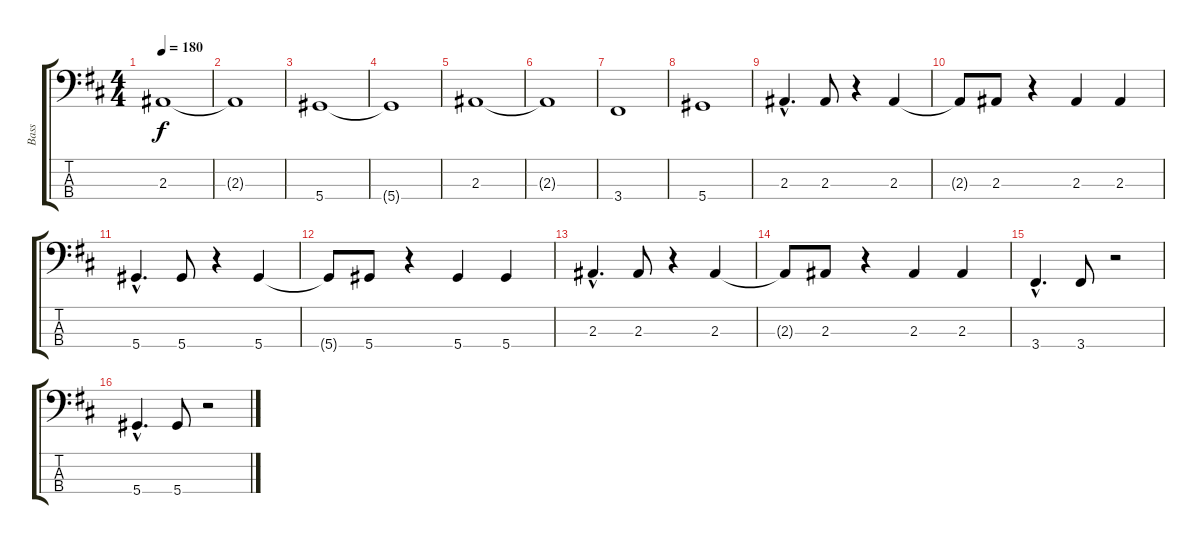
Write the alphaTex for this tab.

\track ("Bass" "Bass") {instrument electricbasspick}
\staff {score tabs}
\tuning (Gb2 Db2 Ab1 Eb1) {hide}
\ts (4 4)
\tempo 180
\clef f4
\ks bminor
2.3.1{dy f} |
2.3{t}.1 |
5.4.1 |
5.4{t}.1 |
2.3.1 |
2.3{t}.1 |
3.4.1 |
5.4.1 |
2.3{hac}.4{d} 2.3.8 r.4 2.3.4 |
2.3{t}.8 2.3.8 r.4 2.3.4 2.3.4 |
5.4{hac}.4{d} 5.4.8 r.4 5.4.4 |
5.4{t}.8 5.4.8 r.4 5.4.4 5.4.4 |
2.3{hac}.4{d} 2.3.8 r.4 2.3.4 |
2.3{t}.8 2.3.8 r.4 2.3.4 2.3.4 |
3.4{hac}.4{d} 3.4.8 r.2 |
5.4{hac}.4{d} 5.4.8 r.2
